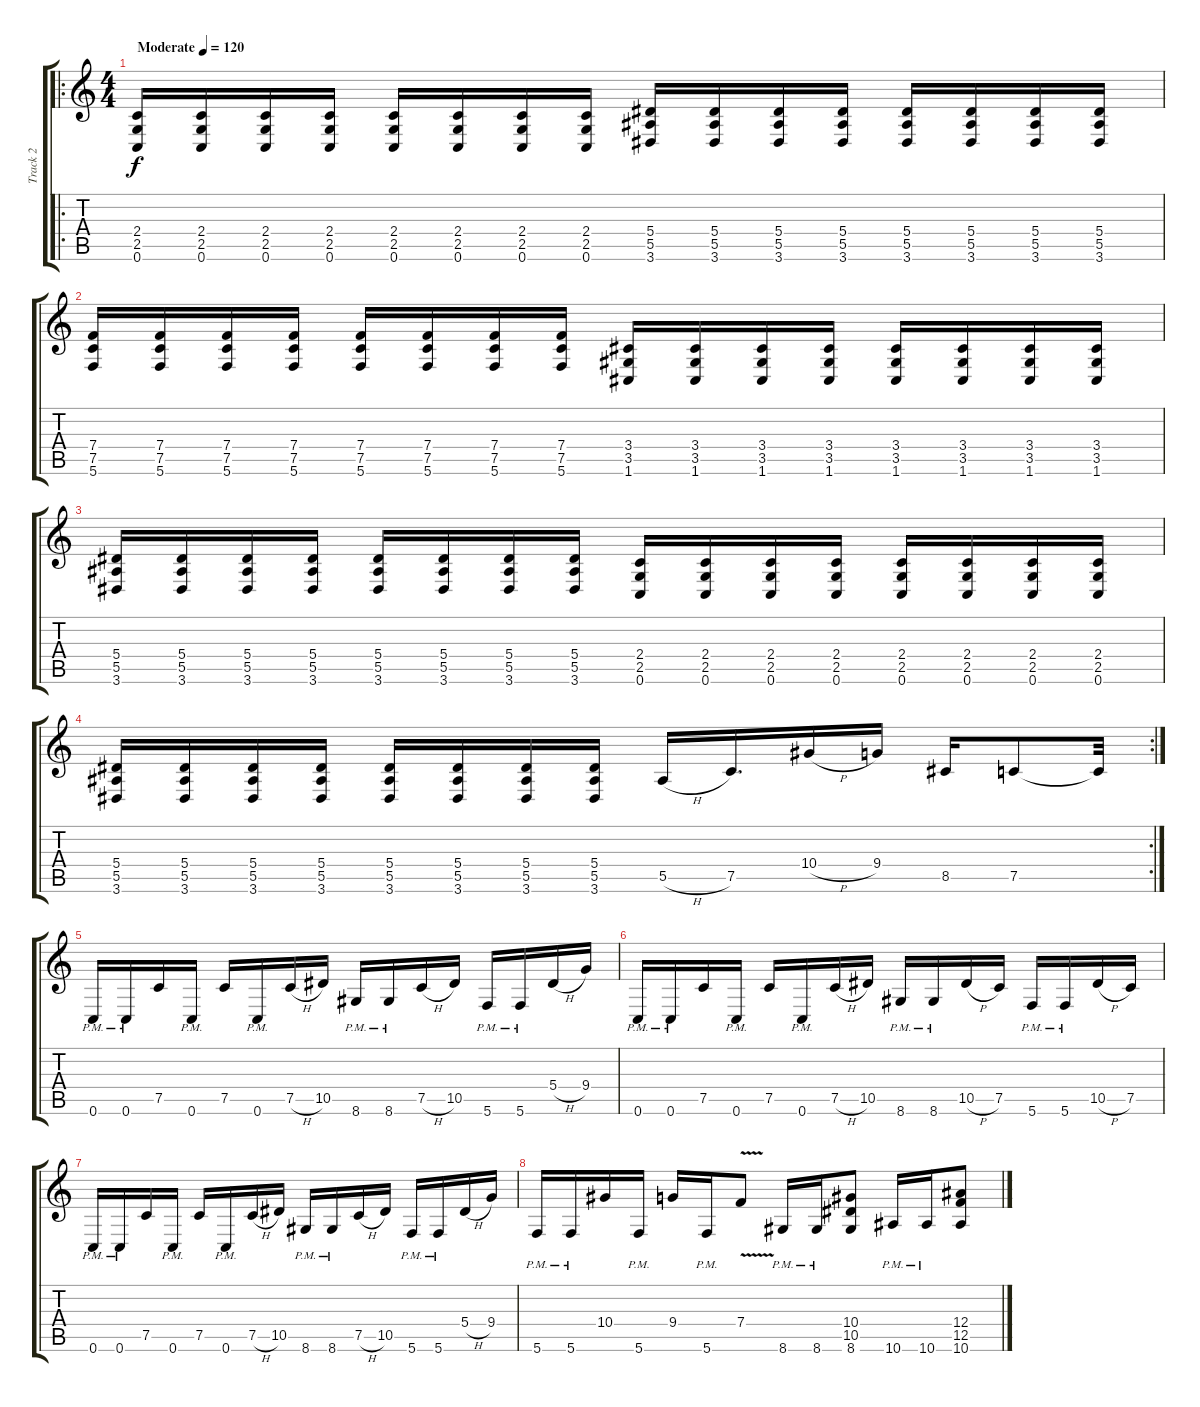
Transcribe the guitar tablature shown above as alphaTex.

\track ("Track 2" "Track 2") {instrument distortionguitar}
\staff {score tabs}
\tuning (C4 G3 Eb3 Bb2 F2 C2) {hide}
\ro
\ts (4 4)
\tempo (120 "Moderate")
\clef g2
\ks c
(2.4 2.5 0.6).16{dy f instrument distortionguitar} (2.4 2.5 0.6).16 (2.4 2.5 0.6).16 (2.4 2.5 0.6).16 (2.4 2.5 0.6).16 (2.4 2.5 0.6).16 (2.4 2.5 0.6).16 (2.4 2.5 0.6).16 (5.4 5.5 3.6).16 (5.4 5.5 3.6).16 (5.4 5.5 3.6).16 (5.4 5.5 3.6).16 (5.4 5.5 3.6).16 (5.4 5.5 3.6).16 (5.4 5.5 3.6).16 (5.4 5.5 3.6).16 |
(7.4 7.5 5.6).16 (7.4 7.5 5.6).16 (7.4 7.5 5.6).16 (7.4 7.5 5.6).16 (7.4 7.5 5.6).16 (7.4 7.5 5.6).16 (7.4 7.5 5.6).16 (7.4 7.5 5.6).16 (3.4 3.5 1.6).16 (3.4 3.5 1.6).16 (3.4 3.5 1.6).16 (3.4 3.5 1.6).16 (3.4 3.5 1.6).16 (3.4 3.5 1.6).16 (3.4 3.5 1.6).16 (3.4 3.5 1.6).16 |
(5.4 5.5 3.6).16 (5.4 5.5 3.6).16 (5.4 5.5 3.6).16 (5.4 5.5 3.6).16 (5.4 5.5 3.6).16 (5.4 5.5 3.6).16 (5.4 5.5 3.6).16 (5.4 5.5 3.6).16 (2.4 2.5 0.6).16 (2.4 2.5 0.6).16 (2.4 2.5 0.6).16 (2.4 2.5 0.6).16 (2.4 2.5 0.6).16 (2.4 2.5 0.6).16 (2.4 2.5 0.6).16 (2.4 2.5 0.6).16 |
\rc 2
(5.4 5.5 3.6).16 (5.4 5.5 3.6).16 (5.4 5.5 3.6).16 (5.4 5.5 3.6).16 (5.4 5.5 3.6).16 (5.4 5.5 3.6).16 (5.4 5.5 3.6).16 (5.4 5.5 3.6).16 5.5{h}.16 7.5.16{d} 10.4{h}.16 9.4.16 8.5.16 7.5.8 7.5{t}.32 |
0.6{pm}.16 0.6{pm}.16 7.5.16 0.6{pm}.16 7.5.16 0.6{pm}.16 7.5{h}.16 10.5.16 8.6{pm}.16 8.6{pm}.16 7.5{h}.16 10.5.16 5.6{pm}.16 5.6{pm}.16 5.4{h}.16 9.4.16 |
0.6{pm}.16 0.6{pm}.16 7.5.16 0.6{pm}.16 7.5.16 0.6{pm}.16 7.5{h}.16 10.5.16 8.6{pm}.16 8.6{pm}.16 10.5{h}.16 7.5.16 5.6{pm}.16 5.6{pm}.16 10.5{h}.16 7.5.16 |
0.6{pm}.16 0.6{pm}.16 7.5.16 0.6{pm}.16 7.5.16 0.6{pm}.16 7.5{h}.16 10.5.16 8.6{pm}.16 8.6{pm}.16 7.5{h}.16 10.5.16 5.6{pm}.16 5.6{pm}.16 5.4{h}.16 9.4.16 |
5.6{pm}.16 5.6{pm}.16 10.4.16 5.6{pm}.16 9.4.16 5.6{pm}.16 7.4{v}.8 8.6{pm}.16 8.6{pm}.16 (10.4 10.5 8.6).8 10.6{pm}.16 10.6{pm}.16 (12.4 12.5 10.6).8
